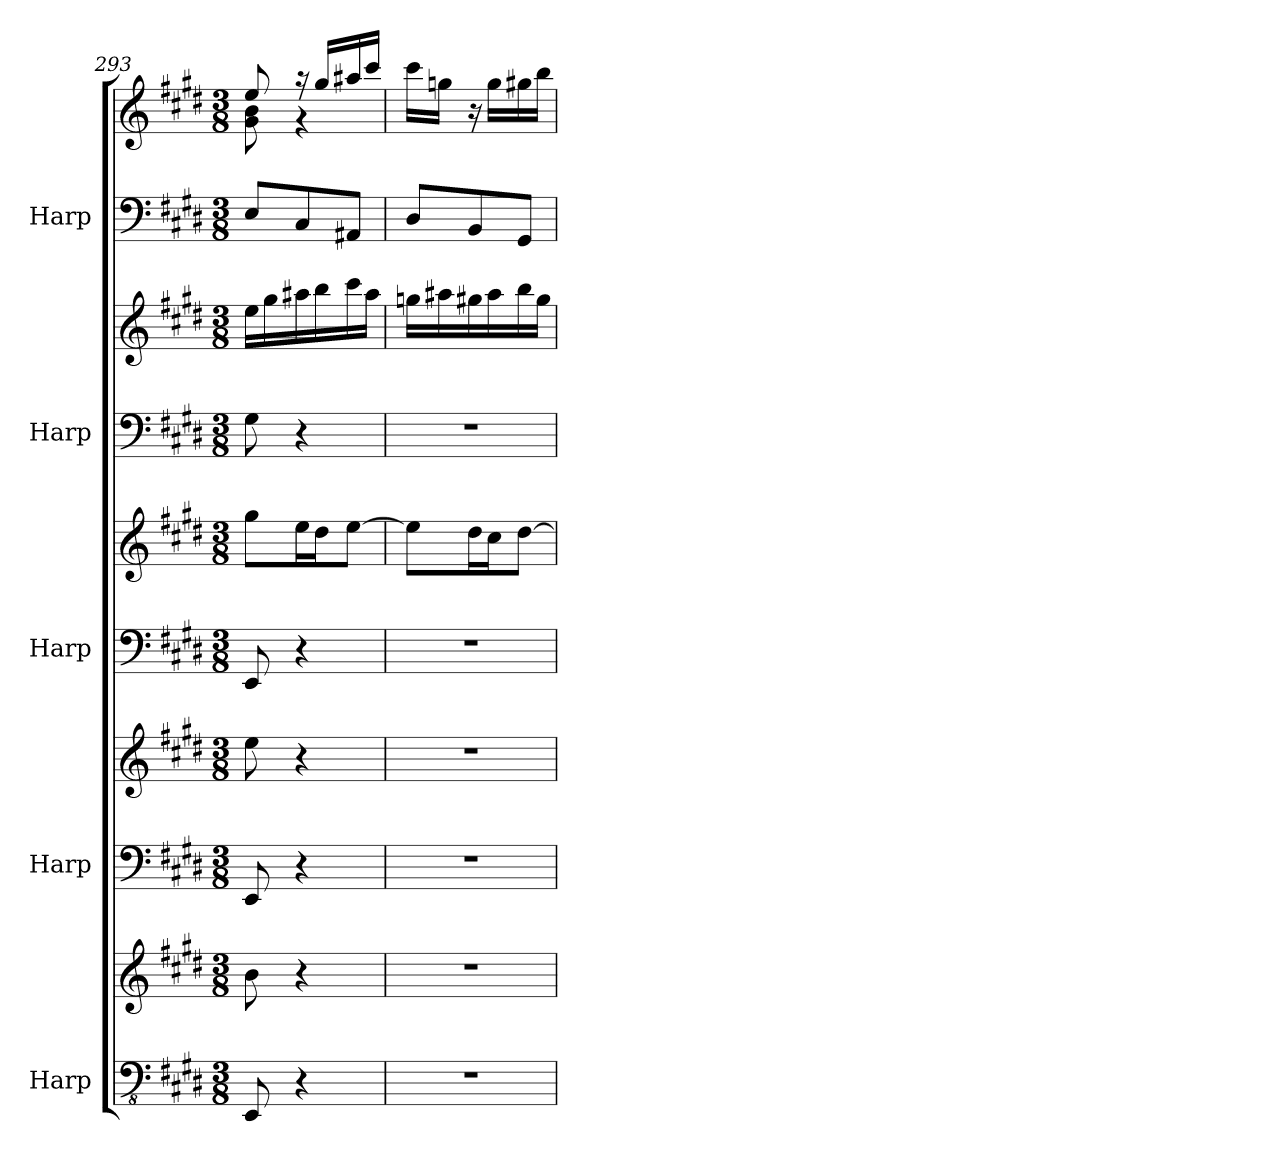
**kern	**kern	**kern	**kern	**kern	**kern	**kern	**kern	**kern	**kern
*part5	*part5	*part4	*part4	*part3	*part3	*part2	*part2	*part1	*part1
*staff10	*staff9	*staff8	*staff7	*staff6	*staff5	*staff4	*staff3	*staff2	*staff1
*I"Harp	*	*I"Harp	*	*I"Harp	*	*I"Harp	*	*I"Harp	*
*I'Hp	*	*I'Hp	*	*I'Hp	*	*I'Hp	*	*I'Hp	*
*clefFv4	*clefG2	*clefF4	*clefG2	*clefF4	*clefG2	*clefF4	*clefG2	*clefF4	*clefG2
*k[f#c#g#d#]	*k[f#c#g#d#]	*k[f#c#g#d#]	*k[f#c#g#d#]	*k[f#c#g#d#]	*k[f#c#g#d#]	*k[f#c#g#d#]	*k[f#c#g#d#]	*k[f#c#g#d#]	*k[f#c#g#d#]
*M3/8	*M3/8	*M3/8	*M3/8	*M3/8	*M3/8	*M3/8	*M3/8	*M3/8	*M3/8
=293	=293	=293	=293	=293	=293	=293	=293	=293	=293
*	*	*	*	*	*	*	*	*	*^
8EEE/	8b\	8EE/	8ee\	8EE/	8gg#\L	8G#\	16ee\LL	8E/L	8ee/	8g#\ 8b\
.	.	.	.	.	.	.	16gg#\	.	.	.
4r	4r	4r	4r	4r	16ee\L	4r	16aa#X\	8C#/	16r	4r
.	.	.	.	.	16dd#\J	.	16bb\	.	16gg#/LL	.
.	.	.	.	.	[8ee\J	.	16ccc#\	8AA#X/J	16aa#X/	.
.	.	.	.	.	.	.	16aa#\JJ	.	16ccc#/JJ	.
*	*	*	*	*	*	*	*	*	*v	*v
=294	=294	=294	=294	=294	=294	=294	=294	=294	=294
4.r	4.r	4.r	4.r	4.r	8ee\L]	4.r	16ggn\LL	8D#/L	16ccc#\LL
.	.	.	.	.	.	.	16aa#X\	.	16ggn\JJ
.	.	.	.	.	16dd#\L	.	16gg#X\	8BB/	16r
.	.	.	.	.	16cc#\J	.	16aa#\	.	16gg\LL
.	.	.	.	.	[8dd#\J	.	16bb\	8GG#/J	16gg#X\
.	.	.	.	.	.	.	16gg#\JJ	.	16bb\JJ
=	=	=	=	=	=	=	=	=	=
*-	*-	*-	*-	*-	*-	*-	*-	*-	*-
